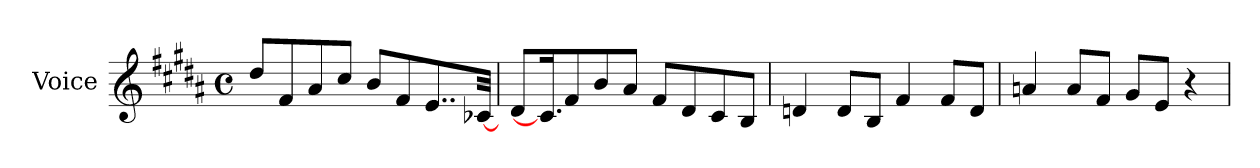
**kern
*part1
*staff1
*I"Voice
*I'Voice
*clefG2
*k[f#c#g#d#a#]
*M4/4
*met(c)
=1
8dd#/L
8f#/
8a#/
8cc#/J
8b/L
8f#/
8..e/
[32c-X/J
=2
8d#/L
16.c-/J]
8f#/
8b/
8a#/J
8f#/L
8d#/
8c#/
8B/J
=3
4dn/
8d/L
8B/J
4f#/
8f#/L
8d/J
=4
4an/
8a/L
8f#/J
8g#/L
8e/J
4r
=
*-
